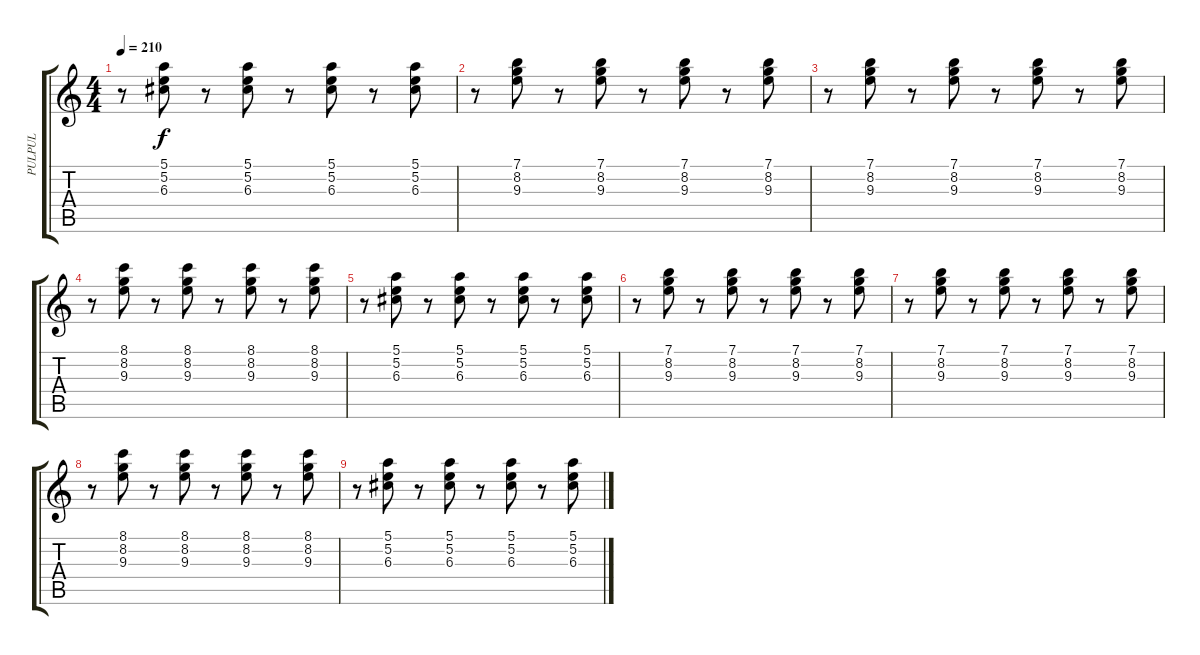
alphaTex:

\track ("PULPUL" "PULPUL") {instrument electricguitarclean}
\staff {score tabs}
\tuning (E4 B3 G3 D3 A2 E2) {hide}
\ts (4 4)
\tempo 210
\clef g2
\ks c
r.8{dy f} (5.1 5.2 6.3).8 r.8 (5.1 5.2 6.3).8 r.8 (5.1 5.2 6.3).8 r.8 (5.1 5.2 6.3).8 |
r.8 (7.1 8.2 9.3).8 r.8 (7.1 8.2 9.3).8 r.8 (7.1 8.2 9.3).8 r.8 (7.1 8.2 9.3).8 |
r.8 (7.1 8.2 9.3).8 r.8 (7.1 8.2 9.3).8 r.8 (7.1 8.2 9.3).8 r.8 (7.1 8.2 9.3).8 |
r.8 (8.1 8.2 9.3).8 r.8 (8.1 8.2 9.3).8 r.8 (8.1 8.2 9.3).8 r.8 (8.1 8.2 9.3).8 |
r.8 (5.1 5.2 6.3).8 r.8 (5.1 5.2 6.3).8 r.8 (5.1 5.2 6.3).8 r.8 (5.1 5.2 6.3).8 |
r.8 (7.1 8.2 9.3).8 r.8 (7.1 8.2 9.3).8 r.8 (7.1 8.2 9.3).8 r.8 (7.1 8.2 9.3).8 |
r.8 (7.1 8.2 9.3).8 r.8 (7.1 8.2 9.3).8 r.8 (7.1 8.2 9.3).8 r.8 (7.1 8.2 9.3).8 |
r.8 (8.1 8.2 9.3).8 r.8 (8.1 8.2 9.3).8 r.8 (8.1 8.2 9.3).8 r.8 (8.1 8.2 9.3).8 |
r.8 (5.1 5.2 6.3).8 r.8 (5.1 5.2 6.3).8 r.8 (5.1 5.2 6.3).8 r.8 (5.1 5.2 6.3).8
